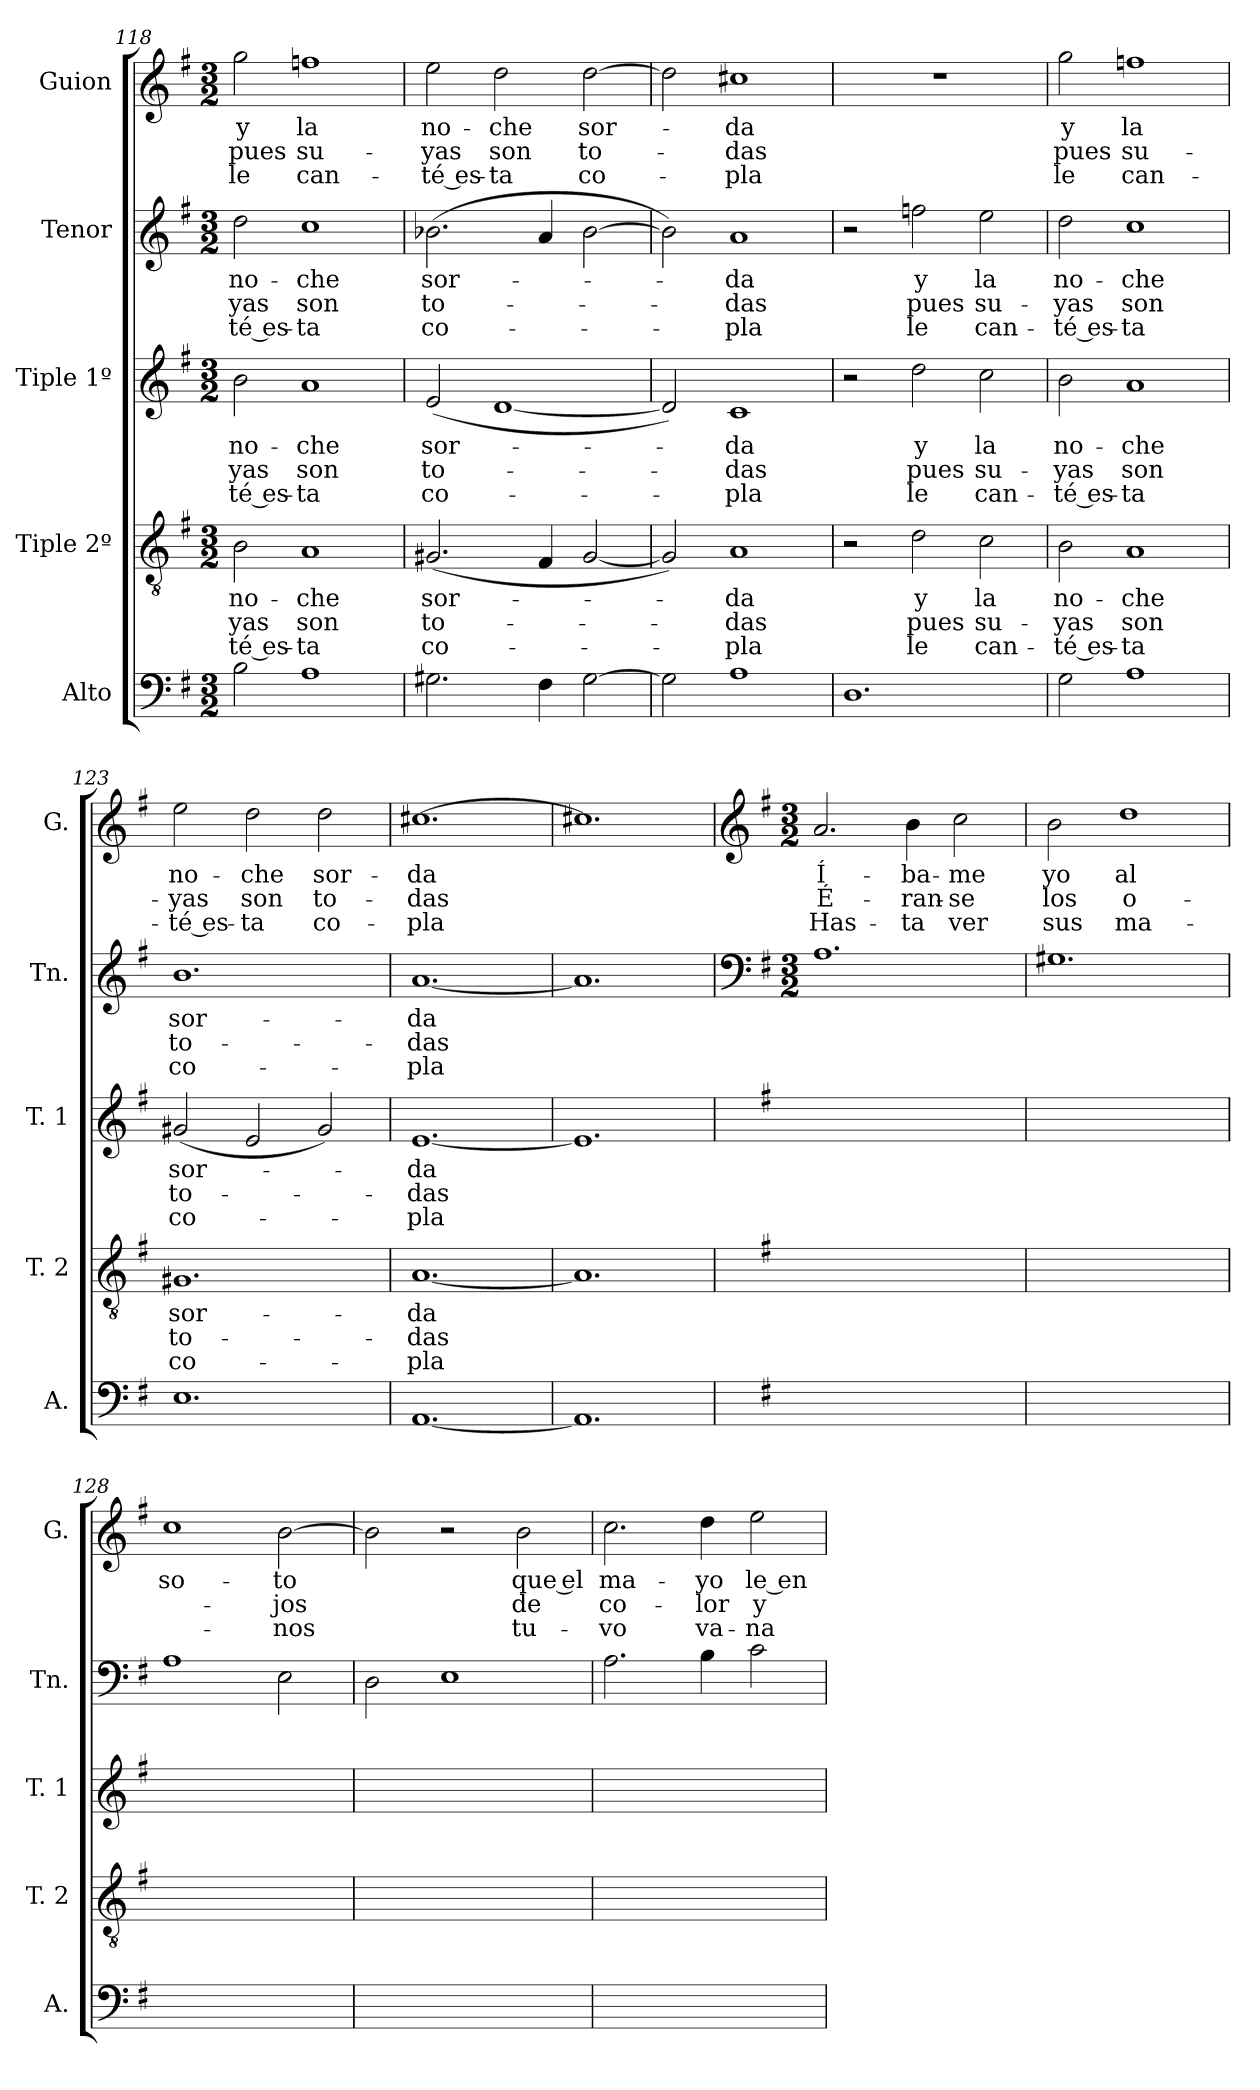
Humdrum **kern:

**kern	**kern	**text	**text	**text	**kern	**text	**text	**text	**kern	**text	**text	**text	**kern	**text	**text	**text
*part5	*part4	*part4	*part4	*part4	*part3	*part3	*part3	*part3	*part2	*part2	*part2	*part2	*part1	*part1	*part1	*part1
*staff5	*staff4	*staff4	*staff4	*staff4	*staff3	*staff3	*staff3	*staff3	*staff2	*staff2	*staff2	*staff2	*staff1	*staff1	*staff1	*staff1
*I"Alto	*I"Tiple 2º	*	*	*	*I"Tiple 1º	*	*	*	*I"Tenor	*	*	*	*I"Guion	*	*	*
*I'A.	*I'T. 2	*	*	*	*I'T. 1	*	*	*	*I'Tn.	*	*	*	*I'G.	*	*	*
*clefF4	*clefGv2	*	*	*	*clefG2	*	*	*	*clefG2	*	*	*	*clefG2	*	*	*
*k[f#]	*k[f#]	*	*	*	*k[f#]	*	*	*	*k[f#]	*	*	*	*k[f#]	*	*	*
*M3/2	*M3/2	*	*	*	*M3/2	*	*	*	*M3/2	*	*	*	*M3/2	*	*	*
=118	=118	=118	=118	=118	=118	=118	=118	=118	=118	=118	=118	=118	=118	=118	=118	=118
2B	2B	no-	-yas	té es-	2b	no-	-yas	té es-	2dd	no-	-yas	té es-	2gg	y	pues	le
1A	1A	-che	son	-ta	1a	-che	son	-ta	1cc	-che	son	-ta	1ffn	la	su-	can-
=119	=119	=119	=119	=119	=119	=119	=119	=119	=119	=119	=119	=119	=119	=119	=119	=119
2.G#X	(2.G#X	sor-	to-	co-	(2e	sor-	to-	co-	(2.b-X	sor-	to-	co-	2ee	no-	-yas	té es-
.	.	.	.	.	[1d	.	.	.	.	.	.	.	2dd	-che	son	-ta
4F#	4F#	.	.	.	.	.	.	.	4a	.	.	.	.	.	.	.
[2G#	[2G#	.	.	.	.	.	.	.	[2b-	.	.	.	[2dd	sor-	to-	co-
=120	=120	=120	=120	=120	=120	=120	=120	=120	=120	=120	=120	=120	=120	=120	=120	=120
2G#]	2G#])	.	.	.	2d])	.	.	.	2b-])	.	.	.	2dd]	.	.	.
1A	1A	-da	-das	-pla	1c	-da	-das	-pla	1a	-da	-das	-pla	1cc#X	-da	-das	-pla
=121	=121	=121	=121	=121	=121	=121	=121	=121	=121	=121	=121	=121	=121	=121	=121	=121
1.D	2r	.	.	.	2r	.	.	.	2r	.	.	.	1.r	.	.	.
.	2d	y	pues	le	2dd	y	pues	le	2ffn	y	pues	le	.	.	.	.
.	2c	la	su-	can-	2cc	la	su-	can-	2ee	la	su-	can-	.	.	.	.
=122	=122	=122	=122	=122	=122	=122	=122	=122	=122	=122	=122	=122	=122	=122	=122	=122
2G	2B	no-	-yas	té es-	2b	no-	-yas	té es-	2dd	no-	-yas	té es-	2gg	y	pues	le
1A	1A	-che	son	-ta	1a	-che	son	-ta	1cc	-che	son	-ta	1ffn	la	su-	can-
=123	=123	=123	=123	=123	=123	=123	=123	=123	=123	=123	=123	=123	=123	=123	=123	=123
1.E	1.G#X	sor-	to-	co-	(2g#X	sor-	to-	co-	1.b	sor-	to-	co-	2ee	no-	-yas	té es-
.	.	.	.	.	2e	.	.	.	.	.	.	.	2dd	-che	son	-ta
.	.	.	.	.	2g#)	.	.	.	.	.	.	.	2dd	sor-	to-	co-
=124	=124	=124	=124	=124	=124	=124	=124	=124	=124	=124	=124	=124	=124	=124	=124	=124
[1.AA	[1.A	-da	-das	-pla	[1.e	-da	-das	-pla	[1.a	-da	-das	-pla	[1.cc#X	-da	-das	-pla
=125	=125	=125	=125	=125	=125	=125	=125	=125	=125	=125	=125	=125	=125	=125	=125	=125
1.AA]	1.A]	.	.	.	1.e]	.	.	.	1.a]	.	.	.	1.cc#X]	.	.	.
!!LO:LB:g=z
=126	=126	=126	=126	=126	=126	=126	=126	=126	=126	=126	=126	=126	=126	=126	=126	=126
*	*	*	*	*	*	*	*	*	*clefF4	*	*	*	*clefG2	*	*	*
*	*	*	*	*	*	*	*	*	*k[f#]	*	*	*	*k[f#]	*	*	*
*	*	*	*	*	*	*	*	*	*M3/2	*	*	*	*M3/2	*	*	*
1.ryy	1.ryy	.	.	.	1.ryy	.	.	.	1.A	.	.	.	2.a	Í-	É-	Has-
.	.	.	.	.	.	.	.	.	.	.	.	.	4b	-ba-	-ran-	-ta
.	.	.	.	.	.	.	.	.	.	.	.	.	2cc	-me	-se	ver
=127	=127	=127	=127	=127	=127	=127	=127	=127	=127	=127	=127	=127	=127	=127	=127	=127
1.ryy	1.ryy	.	.	.	1.ryy	.	.	.	1.G#X	.	.	.	2b	yo	los	sus
.	.	.	.	.	.	.	.	.	.	.	.	.	1dd	al	o-	ma-
=128	=128	=128	=128	=128	=128	=128	=128	=128	=128	=128	=128	=128	=128	=128	=128	=128
1.ryy	1.ryy	.	.	.	1.ryy	.	.	.	1A	.	.	.	1cc	so-	.	.
.	.	.	.	.	.	.	.	.	2E	.	.	.	[2b	-to	-jos	-nos
=129	=129	=129	=129	=129	=129	=129	=129	=129	=129	=129	=129	=129	=129	=129	=129	=129
1.ryy	1.ryy	.	.	.	1.ryy	.	.	.	2D	.	.	.	2b]	.	.	.
.	.	.	.	.	.	.	.	.	1E	.	.	.	2r	.	.	.
.	.	.	.	.	.	.	.	.	.	.	.	.	2b	que el	de	tu-
=130	=130	=130	=130	=130	=130	=130	=130	=130	=130	=130	=130	=130	=130	=130	=130	=130
1.ryy	1.ryy	.	.	.	1.ryy	.	.	.	2.A	.	.	.	2.cc	ma-	co-	-vo
.	.	.	.	.	.	.	.	.	4B	.	.	.	4dd	-yo	-lor	va-
.	.	.	.	.	.	.	.	.	2c	.	.	.	2ee	le en-	y	-na
=	=	=	=	=	=	=	=	=	=	=	=	=	=	=	=	=
*-	*-	*-	*-	*-	*-	*-	*-	*-	*-	*-	*-	*-	*-	*-	*-	*-
